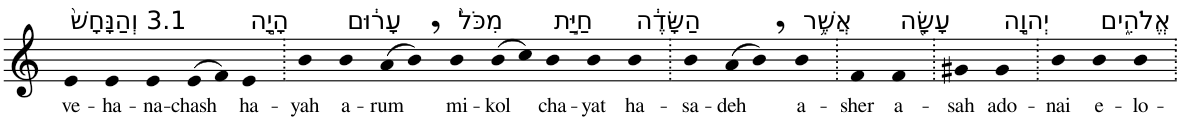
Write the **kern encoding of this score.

**kern	**text
*part1	*part1
*staff1	*staff1
*I"Piano	*
*I'Pno	*
*clefG2	*
*k[]	*
=1	=1
!LO:TX:a:t=3.1 וְהַנָּחָשׁ֙	!
!	!LO:LY:b
4e	ve-
!	!LO:LY:b
4e	-ha-
!	!LO:LY:b
4e	-na-
!	!LO:LY:b
(>8e	-chash
8f)	.
!LO:TX:a:t=הָיָ֣ה	!
!	!LO:LY:b
4e	ha-
=2.	=2.
!	!LO:LY:b
4b	-yah
!LO:TX:a:t=עָר֔וּם	!
!	!LO:LY:b
4b	a-
!	!LO:LY:b
(>8a	-rum
8b,)	.
!LO:TX:a:t=מִכֹּל֙	!
!	!LO:LY:b
4b	mi-
!	!LO:LY:b
(>8b	-kol
8cc)	.
!LO:TX:a:t=חַיַּ֣ת	!
!	!LO:LY:b
4b	cha-
!	!LO:LY:b
4b	-yat
!LO:TX:a:t=הַשָּׂדֶ֔ה	!
!	!LO:LY:b
4b	ha-
=3.	=3.
!	!LO:LY:b
4b	-sa-
!	!LO:LY:b
(>8a	-deh
8b,)	.
!LO:TX:a:t=אֲשֶׁ֥ר	!
!	!LO:LY:b
4b	a-
=4.	=4.
!	!LO:LY:b
4f	-sher
!LO:TX:a:t=עָשָׂ֖ה	!
!	!LO:LY:b
4f	a-
=5.	=5.
!	!LO:LY:b
4g#X	-sah
!LO:TX:a:t=יְהוָ֣ה	!
!	!LO:LY:b
4g#	ado-
=6.	=6.
!	!LO:LY:b
4b	-nai
!LO:TX:a:t=אֱלֹהִ֑ים	!
!	!LO:LY:b
4b	e-
!	!LO:LY:b
4b	-lo-
=.	=.
*-	*-
